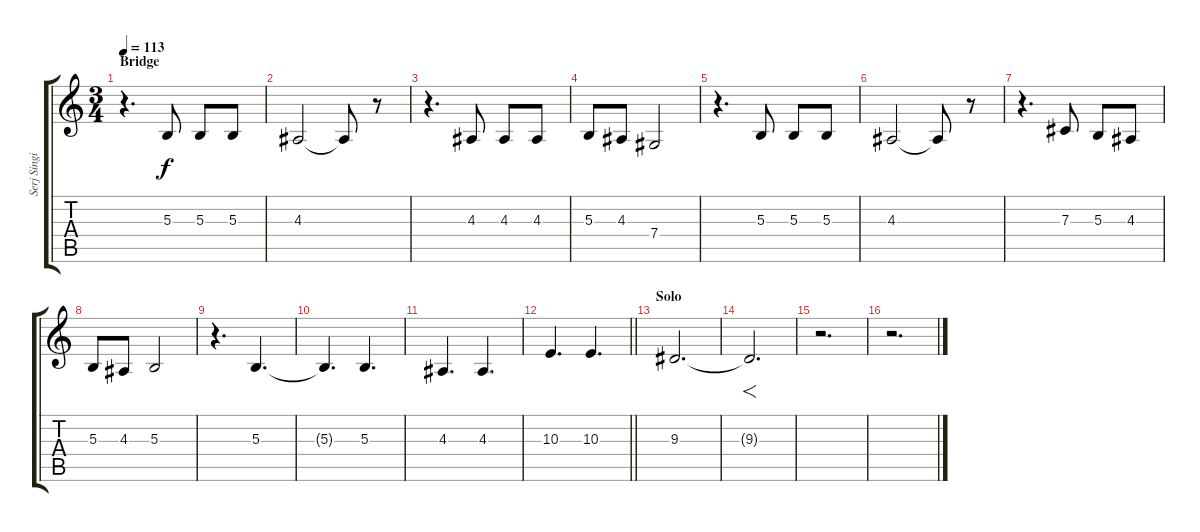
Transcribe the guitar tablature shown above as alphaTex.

\track ("Serj Singing" "Serj Singi") {instrument tuba}
\staff {score tabs}
\tuning (Eb4 Bb3 Gb3 Db3 Ab2 Db2) {hide}
\ts (3 4)
\section ("" "Bridge")
\tempo 113
\clef g2
\ks c
r.4{d dy f} 5.3.8 5.3.8 5.3.8 |
4.3.2 4.3{t}.8 r.8 |
r.4{d} 4.3.8 4.3.8 4.3.8 |
5.3.8 4.3.8 7.4.2 |
r.4{d} 5.3.8 5.3.8 5.3.8 |
4.3.2 4.3{t}.8 r.8 |
r.4{d} 7.3.8 5.3.8 4.3.8 |
5.3.8 4.3.8 5.3.2 |
r.4{d} 5.3.4{d} |
5.3{t}.4{d} 5.3.4{d} |
4.3.4{d} 4.3.4{d} |
\barLineRight lightlight
10.3.4{d} 10.3.4{d} |
\section ("" "Solo")
9.3.2{d} |
9.3{t}.2{f d} |
r.2{d} |
r.2{d}
